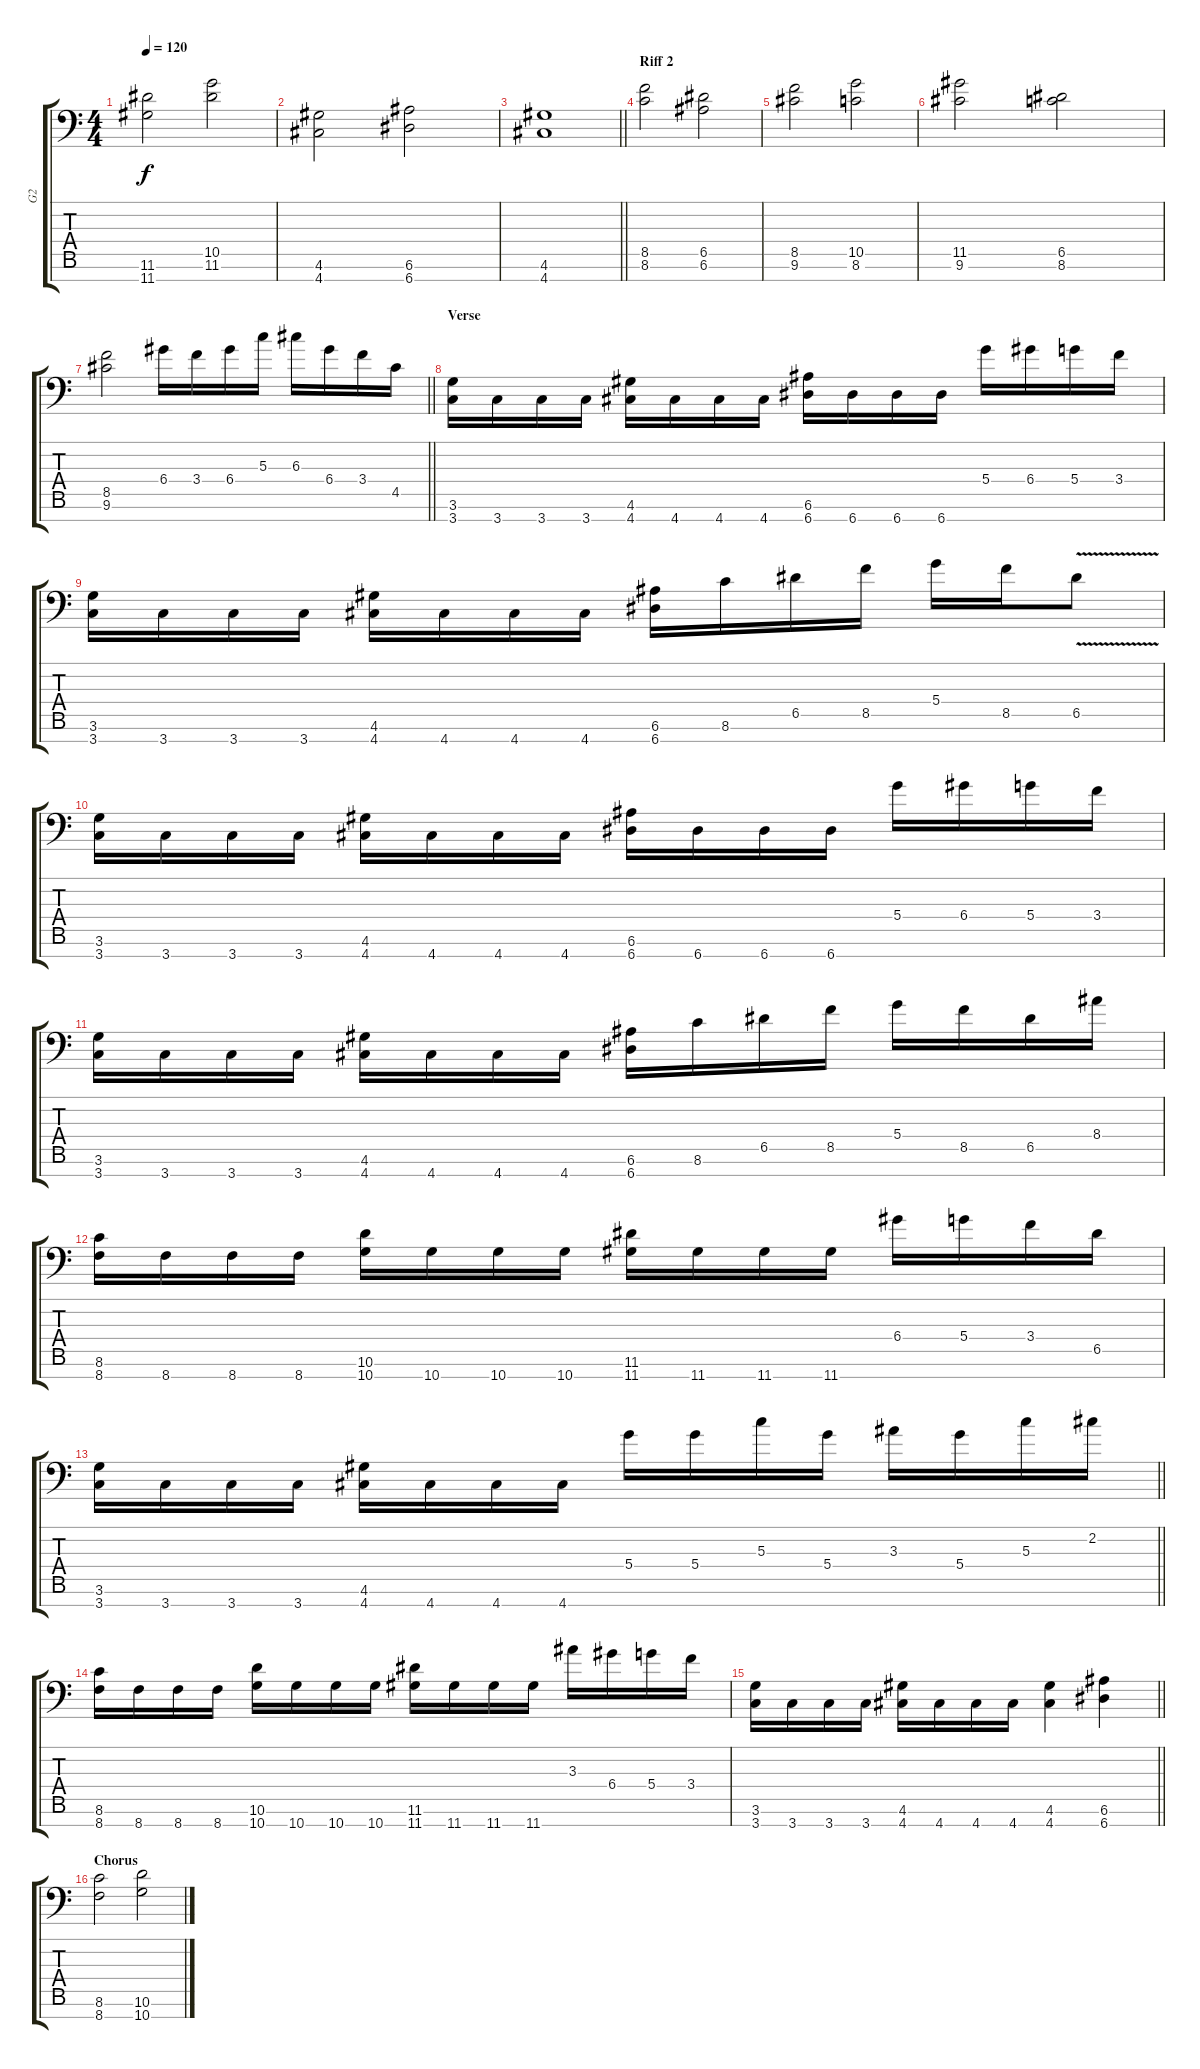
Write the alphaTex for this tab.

\track ("G2" "G2") {instrument distortionguitar}
\staff {score tabs}
\tuning (E4 B3 G3 D3 A2 E2 A1) {hide}
\ts (4 4)
\tempo 120
\clef f4
\ks c
(11.6 11.7).2{dy f} (10.5 11.6).2 |
(4.6 4.7).2 (6.6 6.7).2 |
\barLineRight lightlight
(4.6 4.7).1 |
\section ("" "Riff 2")
(8.5 8.6).2 (6.5 6.6).2 |
(8.5 9.6).2 (10.5 8.6).2 |
(11.5 9.6).2 (6.5 8.6).2 |
\barLineRight lightlight
(8.5 9.6).2 6.4.16 3.4.16 6.4.16 5.3.16 6.3.16 6.4.16 3.4.16 4.5.16 |
\section ("" "Verse")
(3.6 3.7).16 3.7.16 3.7.16 3.7.16 (4.6 4.7).16 4.7.16 4.7.16 4.7.16 (6.6 6.7).16 6.7.16 6.7.16 6.7.16 5.4.16 6.4.16 5.4.16 3.4.16 |
(3.6 3.7).16 3.7.16 3.7.16 3.7.16 (4.6 4.7).16 4.7.16 4.7.16 4.7.16 (6.6 6.7).16 8.6.16 6.5.16 8.5.16 5.4.16 8.5.16 6.5{v}.8 |
(3.6 3.7).16 3.7.16 3.7.16 3.7.16 (4.6 4.7).16 4.7.16 4.7.16 4.7.16 (6.6 6.7).16 6.7.16 6.7.16 6.7.16 5.4.16 6.4.16 5.4.16 3.4.16 |
(3.6 3.7).16 3.7.16 3.7.16 3.7.16 (4.6 4.7).16 4.7.16 4.7.16 4.7.16 (6.6 6.7).16 8.6.16 6.5.16 8.5.16 5.4.16 8.5.16 6.5.16 8.4.16 |
(8.6 8.7).16 8.7.16 8.7.16 8.7.16 (10.6 10.7).16 10.7.16 10.7.16 10.7.16 (11.6 11.7).16 11.7.16 11.7.16 11.7.16 6.4.16 5.4.16 3.4.16 6.5.16 |
\barLineRight lightlight
(3.6 3.7).16 3.7.16 3.7.16 3.7.16 (4.6 4.7).16 4.7.16 4.7.16 4.7.16 5.4.16 5.4.16 5.3.16 5.4.16 3.3.16 5.4.16 5.3.16 2.2.16 |
(8.6 8.7).16 8.7.16 8.7.16 8.7.16 (10.6 10.7).16 10.7.16 10.7.16 10.7.16 (11.6 11.7).16 11.7.16 11.7.16 11.7.16 3.3.16 6.4.16 5.4.16 3.4.16 |
\barLineRight lightlight
(3.6 3.7).16 3.7.16 3.7.16 3.7.16 (4.6 4.7).16 4.7.16 4.7.16 4.7.16 (4.6 4.7).4 (6.6 6.7).4 |
\section ("" "Chorus")
(8.6 8.7).2 (10.6 10.7).2
